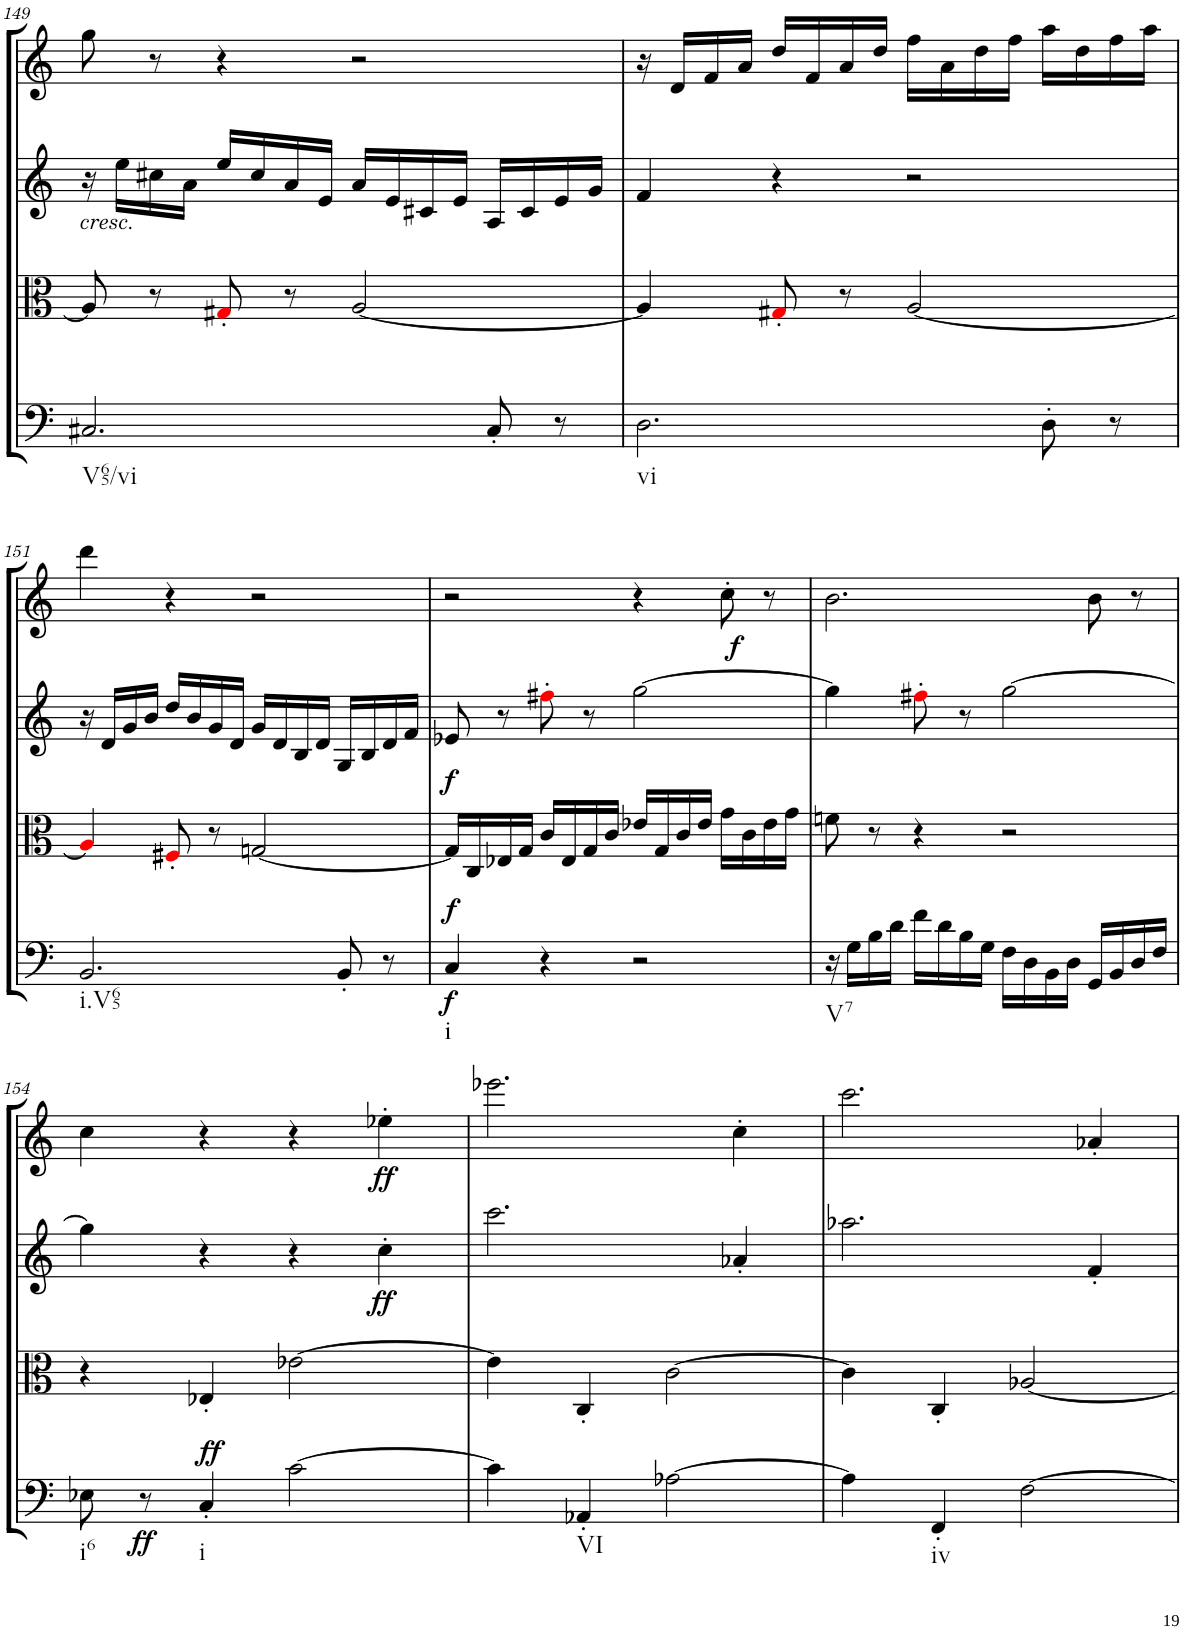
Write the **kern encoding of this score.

**kern	**dynam	**kern	**dynam	**kern	**dynam	**kern	**dynam
*part4	*part4	*part3	*part3	*part2	*part2	*part1	*part1
*staff4	*staff4	*staff3	*staff3	*staff2	*staff2	*staff1	*staff1
*I"Cello	*	*I"Viola	*	*I"2nd Violin	*	*I"1st Violin	*
*	*	*I'Vla	*	*I'Vln	*	*I'Vln	*
!!LO:PB:g=z
*clefF4	*	*clefC3	*	*clefG2	*	*clefG2	*
*k[]	*	*k[]	*	*k[]	*	*k[]	*
*M4/4	*	*M4/4	*	*M4/4	*	*M4/4	*
*met(c)	*	*met(c)	*	*met(c)	*	*met(c)	*
=149	=149	=149	=149	=149	=149	=149	=149
!	!	!	!	!LO:TX:b:i:t=cresc.	!	!	!
!LO:TX:b:t=V65/vi	!	!	!	!	!	!	!
2.C#X/	.	8A/]	.	16r	.	8gg\	.
.	.	.	.	16ee\LL	.	.	.
.	.	8r	.	16cc#X\	.	8r	.
.	.	.	.	16a\JJ	.	.	.
.	.	8G#X'i/	.	16ee/LL	.	4r	.
.	.	.	.	16cc#/	.	.	.
.	.	8r	.	16a/	.	.	.
.	.	.	.	16e/JJ	.	.	.
.	.	[2A/	.	16a/LL	.	2r	.
.	.	.	.	16e/	.	.	.
.	.	.	.	16c#X/	.	.	.
.	.	.	.	16e/JJ	.	.	.
8C#'/	.	.	.	16A/LL	.	.	.
.	.	.	.	16c#/	.	.	.
8r	.	.	.	16e/	.	.	.
.	.	.	.	16g/JJ	.	.	.
=150	=150	=150	=150	=150	=150	=150	=150
!LO:TX:b:t=vi	!	!	!	!	!	!	!
2.D\	.	4A/]	.	4f/	.	16r	.
.	.	.	.	.	.	16d/LL	.
.	.	.	.	.	.	16f/	.
.	.	.	.	.	.	16a/JJ	.
.	.	8G#X'i/	.	4r	.	16dd/LL	.
.	.	.	.	.	.	16f/	.
.	.	8r	.	.	.	16a/	.
.	.	.	.	.	.	16dd/JJ	.
.	.	[2A/	.	2r	.	16ff\LL	.
.	.	.	.	.	.	16a\	.
.	.	.	.	.	.	16dd\	.
.	.	.	.	.	.	16ff\JJ	.
8D'\	.	.	.	.	.	16aa\LL	.
.	.	.	.	.	.	16dd\	.
8r	.	.	.	.	.	16ff\	.
.	.	.	.	.	.	16aa\JJ	.
!!LO:LB:g=z
=151	=151	=151	=151	=151	=151	=151	=151
!LO:TX:b:t=i.V65	!	!	!	!	!	!	!
2.BB/	.	4Ai/]	.	16r	.	4ddd\	.
.	.	.	.	16d/LL	.	.	.
.	.	.	.	16g/	.	.	.
.	.	.	.	16b/JJ	.	.	.
.	.	8F#X'i/	.	16dd/LL	.	4r	.
.	.	.	.	16b/	.	.	.
.	.	8r	.	16g/	.	.	.
.	.	.	.	16d/JJ	.	.	.
.	.	[2Gn/	.	16g/LL	.	2r	.
.	.	.	.	16d/	.	.	.
.	.	.	.	16B/	.	.	.
.	.	.	.	16d/JJ	.	.	.
8BB'/	.	.	.	16G/LL	.	.	.
.	.	.	.	16B/	.	.	.
8r	.	.	.	16d/	.	.	.
.	.	.	.	16f/JJ	.	.	.
=152	=152	=152	=152	=152	=152	=152	=152
!LO:TX:b:t=i	!	!	!	!	!	!	!
!	!LO:DY:b	!	!	!	!	!	!
!	!LO:DY:n=1:a	!	!LO:DY:a	!	!	!	!
4C/	f f	16G/LL]	f	8e-X/	.	2r	.
.	.	16C/	.	.	.	.	.
.	.	16E-X/	.	8r	.	.	.
.	.	16G/JJ	.	.	.	.	.
4r	.	16c/LL	.	8ff#X'i\	.	.	.
.	.	16E-/	.	.	.	.	.
.	.	16G/	.	8r	.	.	.
.	.	16c/JJ	.	.	.	.	.
2r	.	16e-X/LL	.	[2gg\	.	4r	.
.	.	16G/	.	.	.	.	.
.	.	16c/	.	.	.	.	.
.	.	16e-/JJ	.	.	.	.	.
!	!	!	!	!	!	!	!LO:DY:b
.	.	16g\LL	.	.	.	8cc'\	f
.	.	16c\	.	.	.	.	.
.	.	16e-\	.	.	.	8r	.
.	.	16g\JJ	.	.	.	.	.
=153	=153	=153	=153	=153	=153	=153	=153
!LO:TX:b:t=V7	!	!	!	!	!	!	!
16r	.	8fn\	.	4gg\]	.	2.b\	.
16G\LL	.	.	.	.	.	.	.
16B\	.	8r	.	.	.	.	.
16d\JJ	.	.	.	.	.	.	.
16f\LL	.	4r	.	8ff#X'i\	.	.	.
16d\	.	.	.	.	.	.	.
16B\	.	.	.	8r	.	.	.
16G\JJ	.	.	.	.	.	.	.
16F\LL	.	2r	.	[2gg\	.	.	.
16D\	.	.	.	.	.	.	.
16BB\	.	.	.	.	.	.	.
16D\JJ	.	.	.	.	.	.	.
16GG/LL	.	.	.	.	.	8b\	.
16BB/	.	.	.	.	.	.	.
16D/	.	.	.	.	.	8r	.
16F/JJ	.	.	.	.	.	.	.
!!LO:LB:g=z
=154	=154	=154	=154	=154	=154	=154	=154
!LO:TX:b:t=i6	!	!	!	!	!	!	!
8E-X\	.	4r	.	4gg\]	.	4cc\	.
!	!LO:DY:b	!	!	!	!	!	!
8r	ff	.	.	.	.	.	.
!LO:TX:b:t=i	!	!	!	!	!	!	!
!	!LO:DY:a	!	!	!	!	!	!
4C'/	ff	4E-X'/	.	4r	.	4r	.
[2c\	.	[2e-X\	.	4r	.	4r	.
!	!	!	!	!	!LO:DY:b	!	!LO:DY:b
.	.	.	.	4cc'\	ff	4ee-X'\	ff
=155	=155	=155	=155	=155	=155	=155	=155
4c\]	.	4e-\]	.	2.ccc\	.	2.eee-X\	.
!LO:TX:b:t=VI	!	!	!	!	!	!	!
4AA-X'/	.	4C'/	.	.	.	.	.
[2A-X\	.	[2c\	.	.	.	.	.
.	.	.	.	4a-X'/	.	4cc'\	.
=156	=156	=156	=156	=156	=156	=156	=156
4A-\]	.	4c\]	.	2.aa-X\	.	2.ccc\	.
!LO:TX:b:t=iv	!	!	!	!	!	!	!
4FF'/	.	4C'/	.	.	.	.	.
[2F\	.	[2A-X/	.	.	.	.	.
.	.	.	.	4f'/	.	4a-X'/	.
=	=	=	=	=	=	=	=
*-	*-	*-	*-	*-	*-	*-	*-
